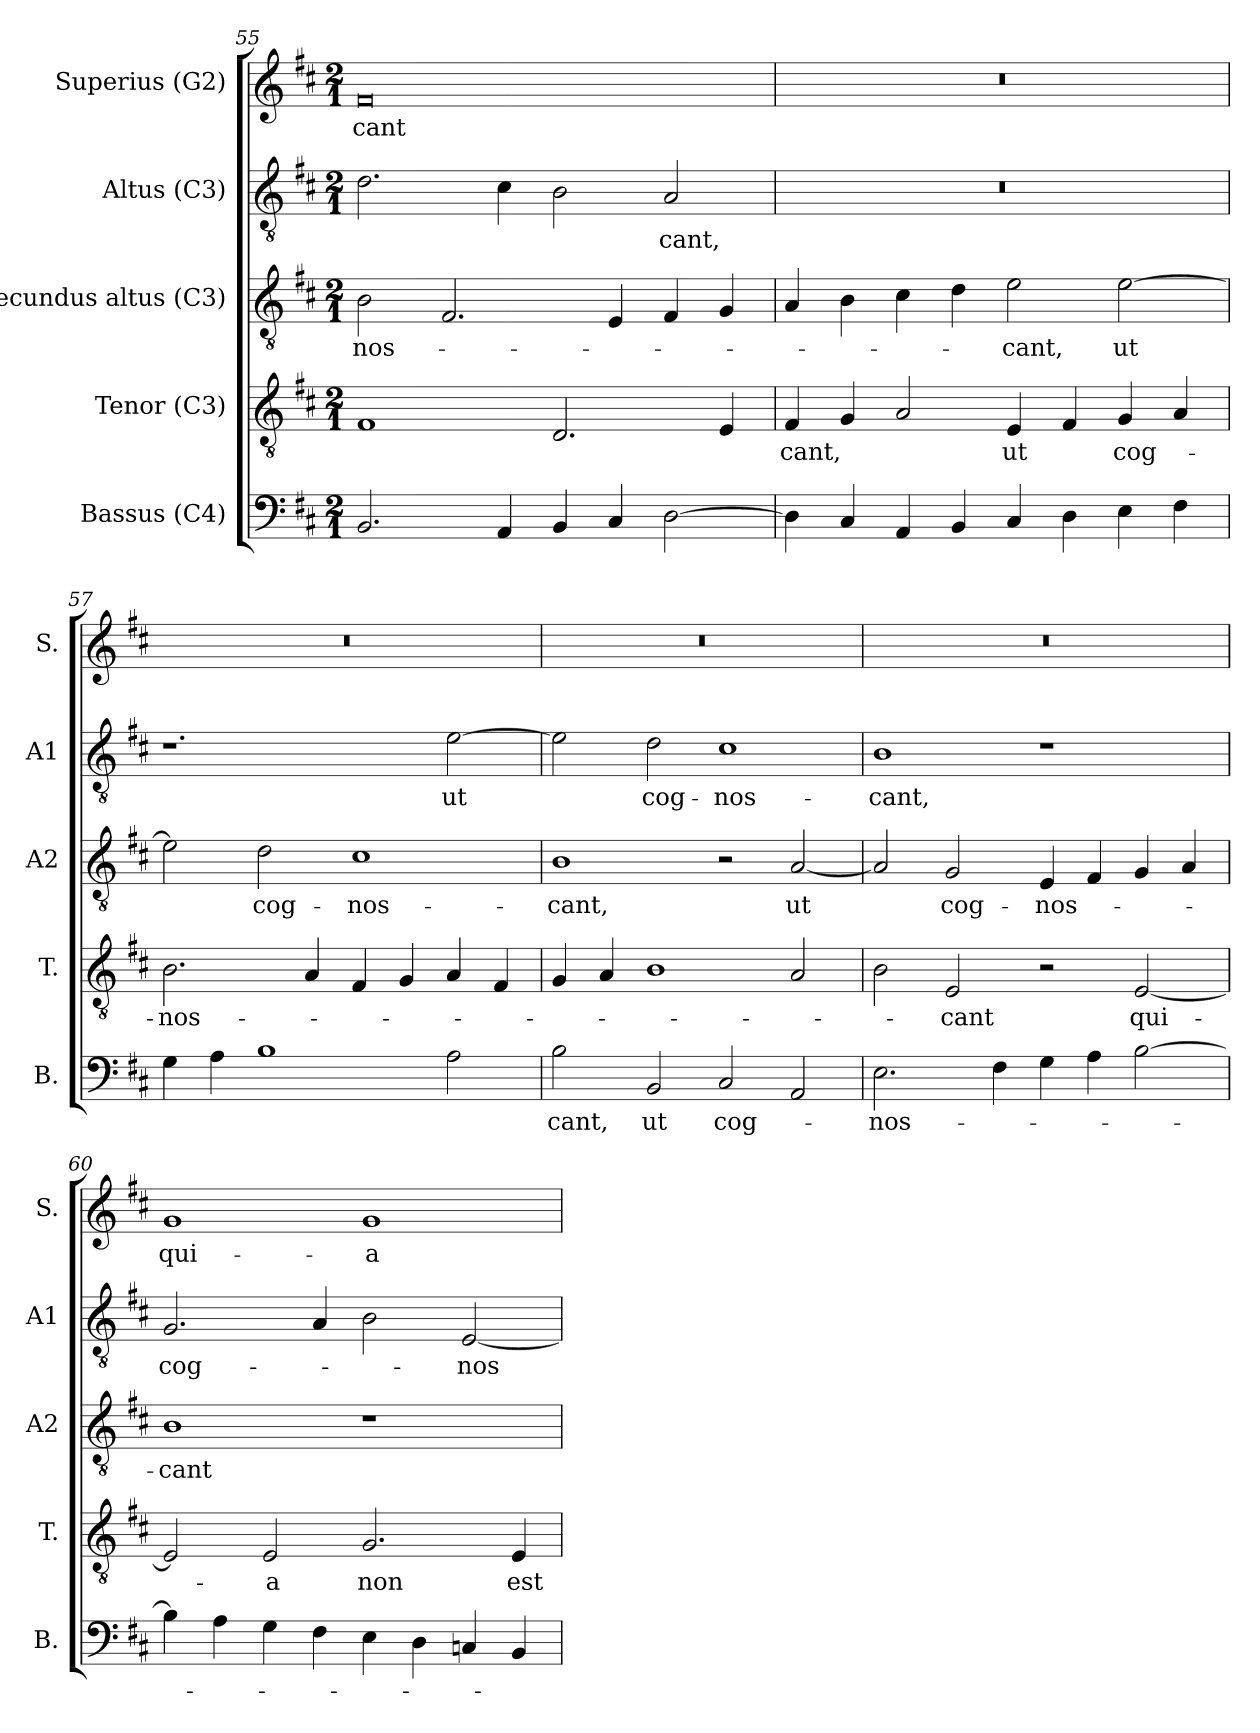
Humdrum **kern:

**kern	**text	**kern	**text	**kern	**text	**kern	**text	**kern	**text
*part5	*part5	*part4	*part4	*part3	*part3	*part2	*part2	*part1	*part1
*staff5	*staff5	*staff4	*staff4	*staff3	*staff3	*staff2	*staff2	*staff1	*staff1
*I"Bassus (C4)	*	*I"Tenor (C3)	*	*I"Secundus altus (C3)	*	*I"Altus (C3)	*	*I"Superius (G2)	*
*I'B.	*	*I'T.	*	*I'A2	*	*I'A1	*	*I'S.	*
*clefF4	*	*clefGv2	*	*clefGv2	*	*clefGv2	*	*clefG2	*
*	*	*ITrd7c12	*	*ITrd7c12	*	*	*	*	*
*k[f#c#]	*	*k[f#c#]	*	*k[f#c#]	*	*k[f#c#]	*	*k[f#c#]	*
*D:	*	*D:	*	*D:	*	*D:	*	*D:	*
*M2/1	*	*M2/1	*	*M2/1	*	*M2/1	*	*M2/1	*
=55	=55	=55	=55	=55	=55	=55	=55	=55	=55
!	!	!	!	!	!LO:LY:b:color=#000000	!	!	!	!
!	!	!	!	!	!	!	!	!	!LO:LY:b:color=#000000
2.BBi/	.	1FF#i	.	2BBi\	-nos-	2.di\	.	0f#i	-cant
.	.	.	.	2.FF#i/	.	.	.	.	.
4AAi/	.	.	.	.	.	4c#i\	.	.	.
4BBi/	.	2.DDi/	.	.	.	2Bi\	.	.	.
4C#i/	.	.	.	4EEi/	.	.	.	.	.
!	!	!	!	!	!	!	!LO:LY:b:color=#000000	!	!
[2Di\	.	.	.	4FF#i/	.	2Ai/	-cant,	.	.
.	.	4EEi/	.	4GGi/	.	.	.	.	.
=56	=56	=56	=56	=56	=56	=56	=56	=56	=56
!	!	!	!LO:LY:b:color=#000000	!	!	!LO:N:vis=1	!	!LO:N:vis=1	!
4Di\]	.	4FF#i/	-cant,	4AAi/	.	0r	.	0r	.
4C#i/	.	4GGi/	.	4BBi\	.	.	.	.	.
4AAi/	.	2AAi/	.	4C#i\	.	.	.	.	.
4BBi/	.	.	.	4Di\	.	.	.	.	.
!	!	!	!LO:LY:b:color=#000000	!	!	!	!	!	!
!	!	!	!	!	!LO:LY:b:color=#000000	!	!	!	!
4C#i/	.	4EEi/	ut	2Ei\	-cant,	.	.	.	.
4Di\	.	4FF#i/	.	.	.	.	.	.	.
!	!	!	!LO:LY:b:color=#000000	!	!	!	!	!	!
!	!	!	!	!	!LO:LY:b:color=#000000	!	!	!	!
4Ei\	.	4GGi/	cog-	[2Ei\	ut	.	.	.	.
4F#i\	.	4AAi/	.	.	.	.	.	.	.
!!LO:LB:g=z
=57	=57	=57	=57	=57	=57	=57	=57	=57	=57
!	!	!	!LO:LY:b:color=#000000	!	!	!	!	!LO:N:vis=1	!
4Gi\	.	2.BBi\	-nos-	2Ei\]	.	1.r	.	0r	.
4Ai\	.	.	.	.	.	.	.	.	.
!	!	!	!	!	!LO:LY:b:color=#000000	!	!	!	!
1Bi	.	.	.	2Di\	cog-	.	.	.	.
.	.	4AAi/	.	.	.	.	.	.	.
!	!	!	!	!	!LO:LY:b:color=#000000	!	!	!	!
.	.	4FF#i/	.	1C#i	-nos-	.	.	.	.
.	.	4GGi/	.	.	.	.	.	.	.
!	!	!	!	!	!	!	!LO:LY:b:color=#000000	!	!
2Ai\	.	4AAi/	.	.	.	[2ei\	ut	.	.
.	.	4FF#i/	.	.	.	.	.	.	.
=58	=58	=58	=58	=58	=58	=58	=58	=58	=58
!	!LO:LY:b:color=#000000	!	!	!	!	!	!	!	!
!	!	!	!	!	!LO:LY:b:color=#000000	!	!	!LO:N:vis=1	!
2Bi\	-cant,	4GGi/	.	1BBi	-cant,	2ei\]	.	0r	.
.	.	4AAi/	.	.	.	.	.	.	.
!	!LO:LY:b:color=#000000	!	!	!	!	!	!	!	!
!	!	!	!	!	!	!	!LO:LY:b:color=#000000	!	!
2BBi/	ut	1BBi	.	.	.	2di\	cog-	.	.
!	!LO:LY:b:color=#000000	!	!	!	!	!	!	!	!
!	!	!	!	!	!	!	!LO:LY:b:color=#000000	!	!
2C#i/	cog-	.	.	2r	.	1c#i	-nos-	.	.
!	!	!	!	!	!LO:LY:b:color=#000000	!	!	!	!
2AAi/	.	2AAi/	.	[2AAi/	ut	.	.	.	.
=59	=59	=59	=59	=59	=59	=59	=59	=59	=59
!	!LO:LY:b:color=#000000	!	!	!	!	!	!	!	!
!	!	!	!	!	!	!	!LO:LY:b:color=#000000	!LO:N:vis=1	!
2.Ei\	-nos-	2BBi\	.	2AAi/]	.	1Bi	-cant,	0r	.
!	!	!	!LO:LY:b:color=#000000	!	!	!	!	!	!
!	!	!	!	!	!LO:LY:b:color=#000000	!	!	!	!
.	.	2EEi/	-cant	2GGi/	cog-	.	.	.	.
4F#i\	.	.	.	.	.	.	.	.	.
!	!	!	!	!	!LO:LY:b:color=#000000	!	!	!	!
4Gi\	.	2r	.	4EEi/	-nos-	1r	.	.	.
4Ai\	.	.	.	4FF#i/	.	.	.	.	.
!	!	!	!LO:LY:b:color=#000000	!	!	!	!	!	!
[2Bi\	.	[2EEi/	qui-	4GGi/	.	.	.	.	.
.	.	.	.	4AAi/	.	.	.	.	.
=60	=60	=60	=60	=60	=60	=60	=60	=60	=60
!	!	!	!	!	!LO:LY:b:color=#000000	!	!	!	!
!	!	!	!	!	!	!	!LO:LY:b:color=#000000	!	!
!	!	!	!	!	!	!	!	!	!LO:LY:b:color=#000000
4Bi\]	.	2EEi/]	.	1BBi	-cant	2.Gi/	cog-	1gi	qui-
4Ai\	.	.	.	.	.	.	.	.	.
!	!	!	!LO:LY:b:color=#000000	!	!	!	!	!	!
4Gi\	.	2EEi/	-a	.	.	.	.	.	.
4F#i\	.	.	.	.	.	4Ai/	.	.	.
!	!	!	!LO:LY:b:color=#000000	!	!	!	!	!	!
!	!	!	!	!	!	!	!	!	!LO:LY:b:color=#000000
4Ei\	.	2.GGi/	non	1r	.	2Bi\	.	1gi	-a
4Di\	.	.	.	.	.	.	.	.	.
!	!	!	!	!	!	!	!LO:LY:b:color=#000000	!	!
4Ci/	.	.	.	.	.	[2Ei/	-nos-	.	.
!	!	!	!LO:LY:b:color=#000000	!	!	!	!	!	!
4BBi/	.	4EEi/	est	.	.	.	.	.	.
=	=	=	=	=	=	=	=	=	=
*-	*-	*-	*-	*-	*-	*-	*-	*-	*-
